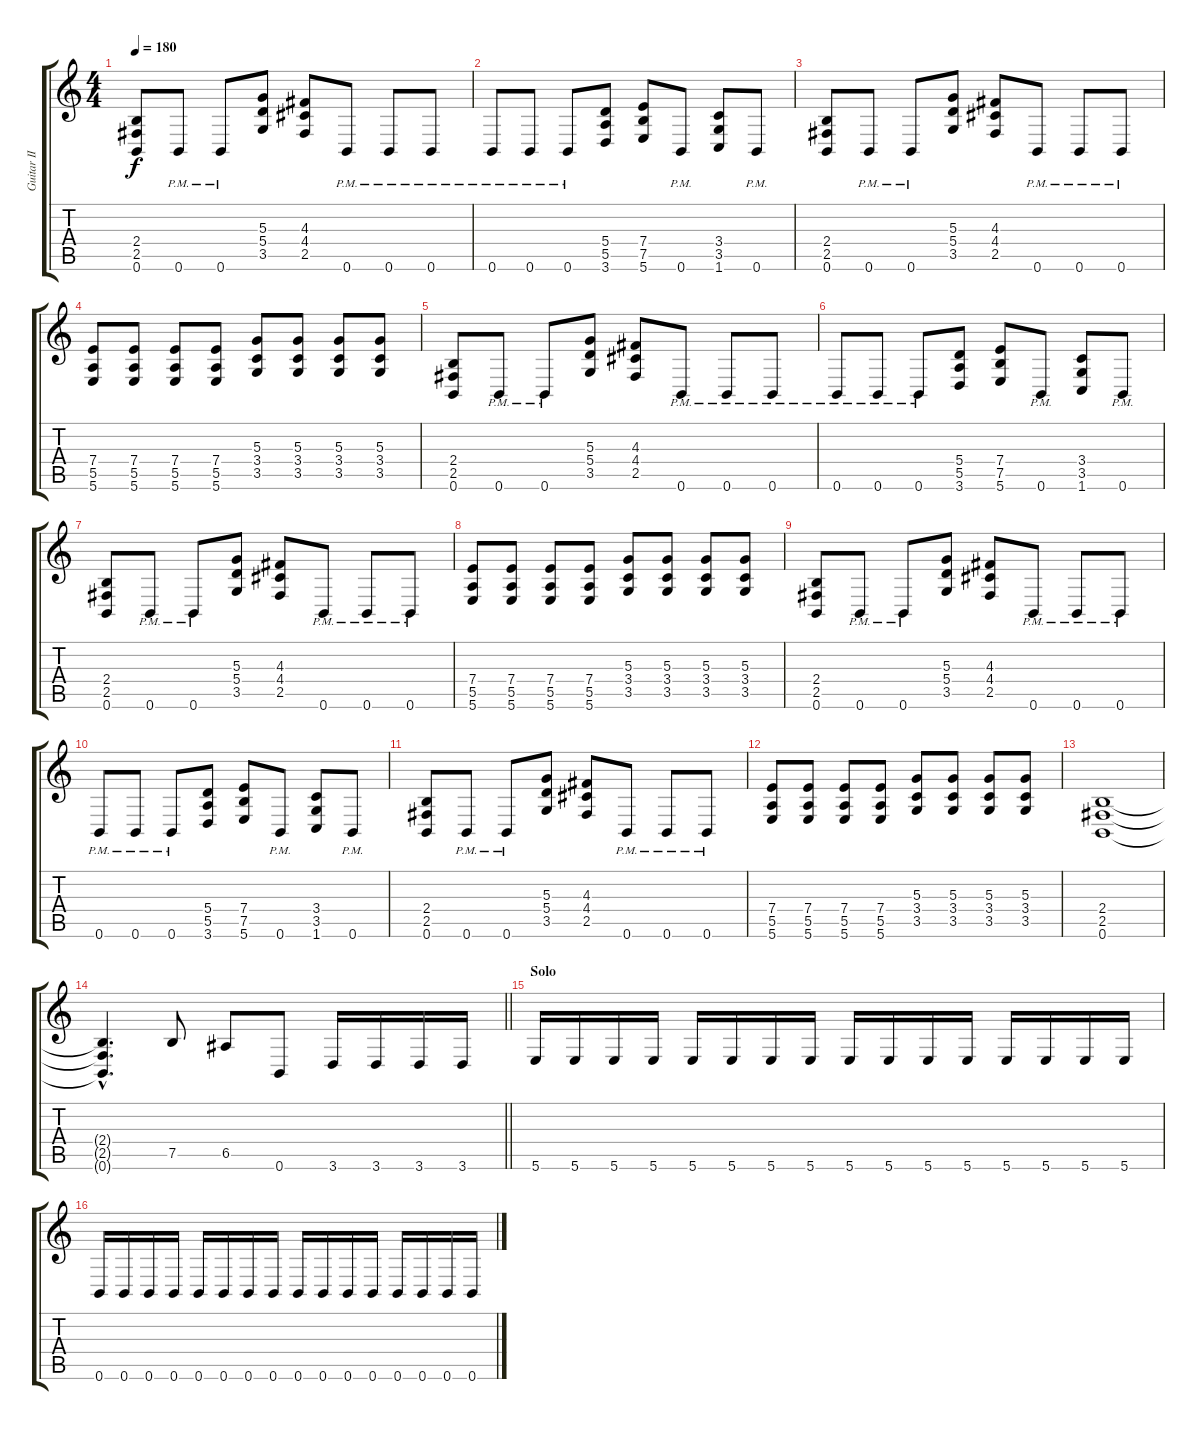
\track ("Guitar II" "Guitar II") {instrument distortionguitar}
\staff {score tabs}
\tuning (B3 Gb3 D3 A2 E2 B1) {hide}
\ts (4 4)
\tempo 180
\clef g2
\ks c
(2.4 2.5 0.6).8{dy f} 0.6{pm}.8 0.6{pm}.8 (5.3 5.4 3.5).8 (4.3 4.4 2.5).8 0.6{pm}.8 0.6{pm}.8 0.6{pm}.8 |
0.6{pm}.8 0.6{pm}.8 0.6{pm}.8 (5.4 5.5 3.6).8 (7.4 7.5 5.6).8 0.6{pm}.8 (3.4 3.5 1.6).8 0.6{pm}.8 |
(2.4 2.5 0.6).8 0.6{pm}.8 0.6{pm}.8 (5.3 5.4 3.5).8 (4.3 4.4 2.5).8 0.6{pm}.8 0.6{pm}.8 0.6{pm}.8 |
(7.4 5.5 5.6).8 (7.4 5.5 5.6).8 (7.4 5.5 5.6).8 (7.4 5.5 5.6).8 (5.3 3.4 3.5).8 (5.3 3.4 3.5).8 (5.3 3.4 3.5).8 (5.3 3.4 3.5).8 |
(2.4 2.5 0.6).8 0.6{pm}.8 0.6{pm}.8 (5.3 5.4 3.5).8 (4.3 4.4 2.5).8 0.6{pm}.8 0.6{pm}.8 0.6{pm}.8 |
0.6{pm}.8 0.6{pm}.8 0.6{pm}.8 (5.4 5.5 3.6).8 (7.4 7.5 5.6).8 0.6{pm}.8 (3.4 3.5 1.6).8 0.6{pm}.8 |
(2.4 2.5 0.6).8 0.6{pm}.8 0.6{pm}.8 (5.3 5.4 3.5).8 (4.3 4.4 2.5).8 0.6{pm}.8 0.6{pm}.8 0.6{pm}.8 |
(7.4 5.5 5.6).8 (7.4 5.5 5.6).8 (7.4 5.5 5.6).8 (7.4 5.5 5.6).8 (5.3 3.4 3.5).8 (5.3 3.4 3.5).8 (5.3 3.4 3.5).8 (5.3 3.4 3.5).8 |
(2.4 2.5 0.6).8 0.6{pm}.8 0.6{pm}.8 (5.3 5.4 3.5).8 (4.3 4.4 2.5).8 0.6{pm}.8 0.6{pm}.8 0.6{pm}.8 |
0.6{pm}.8 0.6{pm}.8 0.6{pm}.8 (5.4 5.5 3.6).8 (7.4 7.5 5.6).8 0.6{pm}.8 (3.4 3.5 1.6).8 0.6{pm}.8 |
(2.4 2.5 0.6).8 0.6{pm}.8 0.6{pm}.8 (5.3 5.4 3.5).8 (4.3 4.4 2.5).8 0.6{pm}.8 0.6{pm}.8 0.6{pm}.8 |
(7.4 5.5 5.6).8 (7.4 5.5 5.6).8 (7.4 5.5 5.6).8 (7.4 5.5 5.6).8 (5.3 3.4 3.5).8 (5.3 3.4 3.5).8 (5.3 3.4 3.5).8 (5.3 3.4 3.5).8 |
(2.4 2.5 0.6).1 |
\barLineRight lightlight
(2.4{hac t} 2.5{hac t} 0.6{hac t}).4{d} 7.5.8 6.5.8 0.6.8 3.6.16 3.6.16 3.6.16 3.6.16 |
\section ("" "Solo")
5.6.16 5.6.16 5.6.16 5.6.16 5.6.16 5.6.16 5.6.16 5.6.16 5.6.16 5.6.16 5.6.16 5.6.16 5.6.16 5.6.16 5.6.16 5.6.16 |
0.6.16 0.6.16 0.6.16 0.6.16 0.6.16 0.6.16 0.6.16 0.6.16 0.6.16 0.6.16 0.6.16 0.6.16 0.6.16 0.6.16 0.6.16 0.6.16
